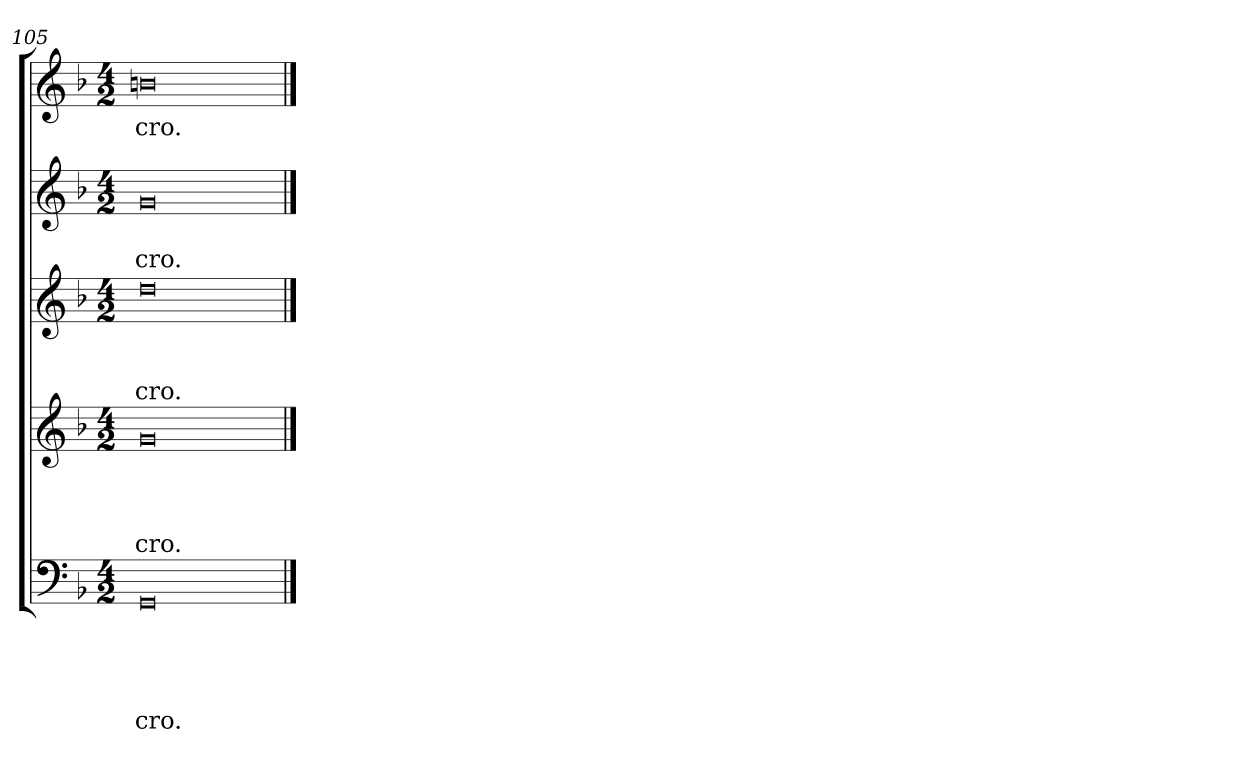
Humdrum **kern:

**kern	**text	**text	**text	**text	**text	**kern	**text	**text	**text	**text	**kern	**text	**text	**text	**kern	**text	**text	**kern	**text
*part5	*part5	*part5	*part5	*part5	*part5	*part4	*part4	*part4	*part4	*part4	*part3	*part3	*part3	*part3	*part2	*part2	*part2	*part1	*part1
*staff5	*staff5	*staff5	*staff5	*staff5	*staff5	*staff4	*staff4	*staff4	*staff4	*staff4	*staff3	*staff3	*staff3	*staff3	*staff2	*staff2	*staff2	*staff1	*staff1
*clefF4	*	*	*	*	*	*clefG2	*	*	*	*	*clefG2	*	*	*	*clefG2	*	*	*clefG2	*
*	*	*	*	*	*	*ITrd7c12	*	*	*	*	*ITrd7c12	*	*	*	*	*	*	*	*
*k[b-]	*	*	*	*	*	*k[b-]	*	*	*	*	*k[b-]	*	*	*	*k[b-]	*	*	*k[b-]	*
*F:	*	*	*	*	*	*F:	*	*	*	*	*F:	*	*	*	*F:	*	*	*F:	*
*M4/2	*	*	*	*	*	*M4/2	*	*	*	*	*M4/2	*	*	*	*M4/2	*	*	*M4/2	*
=105	=105	=105	=105	=105	=105	=105	=105	=105	=105	=105	=105	=105	=105	=105	=105	=105	=105	=105	=105
!	!	!	!	!	!LO:LY:b	!	!	!	!	!LO:LY:b	!	!	!	!LO:LY:b	!	!	!LO:LY:b	!	!LO:LY:b
0GG	.	.	.	.	-cro.	0G	.	.	.	-cro.	0d	.	.	-cro.	0g	.	-cro.	0bn	-cro.
==	==	==	==	==	==	==	==	==	==	==	==	==	==	==	==	==	==	==	==
*-	*-	*-	*-	*-	*-	*-	*-	*-	*-	*-	*-	*-	*-	*-	*-	*-	*-	*-	*-
